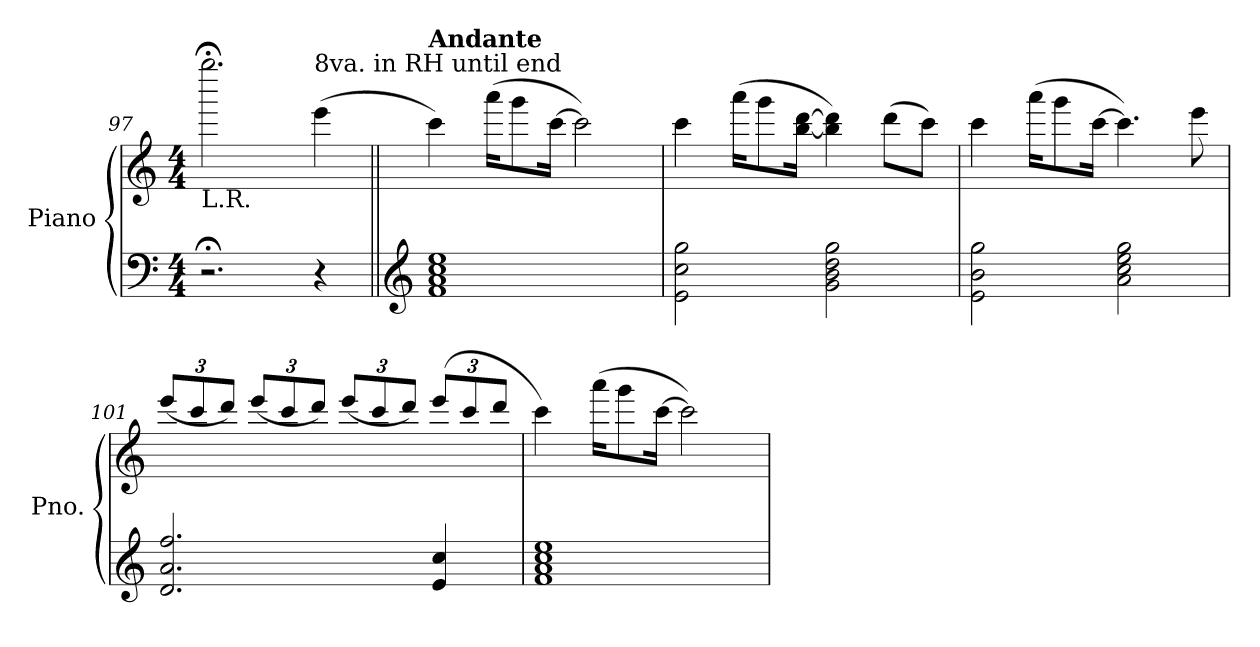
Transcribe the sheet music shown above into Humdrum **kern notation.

**kern	**kern	**dynam
*part1	*part1	*part1
*staff2	*staff1	*staff1/2
*I"Piano	*	*
*I'Pno.	*	*
*clefF4	*clefG2	*
*k[]	*k[]	*
*M4/4	*M4/4	*
*MM90	*MM90	*
=97	=97	=97
!	!LO:TX:b:t=L.R.	!
2.r;<	2.gggg;<\	.
*	*MM60	*
!	!LO:TX:a:t=8va. in RH until end	!
!	!	!LO:DY:b
4r	(4eee\	other-dynamics
!!LO:LB:g=z
=98||	=98||	=98||
*clefG2	*	*
*	*MM90	*
!	!LO:TX:a:B:t=Andante	!
1f 1a 1cc 1ee	4ccc\)	.
.	(16aaa\KL	.
.	8ggg\	.
.	[16ccc\Jk	.
.	2ccc\])	.
=99	=99	=99
2e\ 2cc\ 2gg\	4ccc\	.
.	(16aaa\KL	.
.	8ggg\	.
.	[16bb\ [16ddd\Jk	.
2g\ 2b\ 2dd\ 2gg\	4bb\] 4ddd\])	.
.	(8ddd\L	.
.	8ccc\J)	.
!!LO:LB:g=z
=100	=100	=100
2e\ 2b\ 2gg\	4ccc\	.
.	(16aaa\KL	.
.	8ggg\	.
.	[16ccc\Jk	.
2a\ 2cc\ 2ee\ 2gg\	4.ccc\])	.
.	8eee\	.
=101	=101	=101
*	*Xbrackettup	*
2.d/ 2.a/ 2.ff/	(12eee/L	.
.	12ccc/	.
.	12ddd/J)	.
.	(12eee/L	.
.	12ccc/	.
.	12ddd/J)	.
.	(12eee/L	.
.	12ccc/	.
.	12ddd/J)	.
4e/ 4cc/	(12eee/L	.
.	12ccc/	.
.	12ddd/J	.
=102	=102	=102
1f 1a 1cc 1ee	4ccc\)	.
.	(16aaa\KL	.
.	8ggg\	.
.	[16ccc\Jk	.
.	2ccc\])	.
=	=	=
*-	*-	*-
